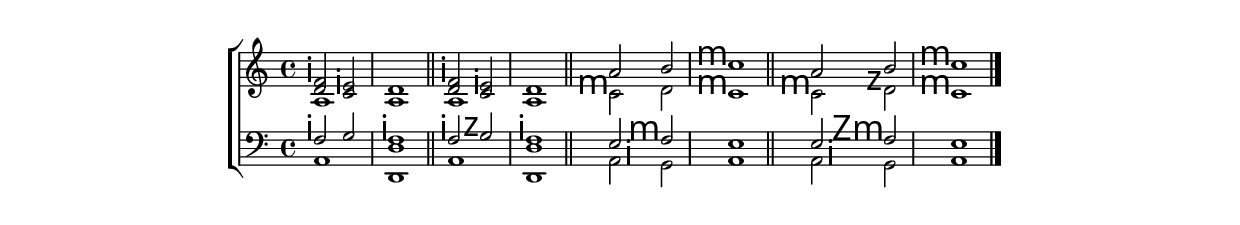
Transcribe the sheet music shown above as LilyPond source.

\version "2.24.1"
\include "tuning.ily"
\include "layout.ily"

%% Content 1
XS = \relative c'' { <fisM, d>2 <e cisM> d1      }
XA = \relative c'' { a,1                 a       }
XT = \relative c'  { fisM,2     g        fisM1   }
XB = \relative c   { a1                  <d d,>1 }

%% Content 2
YS = \relative c'' { <fisM, d>2 <e cisM> d1      }
YA = \relative c'' { a,1                 a       }
YT = \relative c'  { fisM,2     \oS gS   fisM1   }
YB = \relative c   { a1                  <d d,>1 }

%% Content 3
ZS = \relative c'' { a2   b    cP1 }
ZA = \relative c'' { cP,2 d    cP1 }
ZT = \relative c'  { e,2  fP   e1  }
ZB = \relative c   { a2   gisM a1  }

%% Content 4
AS = \relative c'' { a2   b      cP1 }
AA = \relative c'' { cP,2 \oS dS cP1 }
AT = \relative c'  { e,2  fPS    e1  }
AB = \relative c   { a2   gisM   a1  }

%% MIDI 1
\book {
  \bookOutputSuffix "1"
  \score {
    <<
      \new Staff \with {midiInstrument = #"oboe"} << \XS >>
      \new Staff \with {midiInstrument = #"oboe"} << \XA >>
      \new Staff \with {midiInstrument = #"oboe"} << \XT >>
      \new Staff \with {midiInstrument = #"oboe"} << \XB >>
    >>
    \midi { \tempo 4 = 60 }
  }
}

%% MIDI 2
\book {
  \bookOutputSuffix "2"
  \score {
    <<
      \new Staff \with {midiInstrument = #"oboe"} << \YS >>
      \new Staff \with {midiInstrument = #"oboe"} << \YA >>
      \new Staff \with {midiInstrument = #"oboe"} << \YT >>
      \new Staff \with {midiInstrument = #"oboe"} << \YB >>
    >>
    \midi { \tempo 4 = 60 }
  }
}

%% MIDI 3
\book {
  \bookOutputSuffix "3"
  \score {
    <<
      \new Staff \with {midiInstrument = #"oboe"} << \ZS >>
      \new Staff \with {midiInstrument = #"oboe"} << \ZA >>
      \new Staff \with {midiInstrument = #"oboe"} << \ZT >>
      \new Staff \with {midiInstrument = #"oboe"} << \ZB >>
    >>
    \midi { \tempo 4 = 60 }
  }
}

%% MIDI 4
\book {
  \bookOutputSuffix "4"
  \score {
    <<
      \new Staff \with {midiInstrument = #"oboe"} << \AS >>
      \new Staff \with {midiInstrument = #"oboe"} << \AA >>
      \new Staff \with {midiInstrument = #"oboe"} << \AT >>
      \new Staff \with {midiInstrument = #"oboe"} << \AB >>
    >>
    \midi { \tempo 4 = 60 }
  }
}

%% Control the PDF output.
%% PDF (the just one, with HE accidentals)
\score {
  \new ChoirStaff
  <<
    \new Staff << {
      << \XS \\ \XA >> \bar "||"
      << \YS \\ \YA >> \bar "||"
      << \ZS \\ \ZA >> \bar "||"
      << \AS \\ \AA >> \bar "|." } >>
    \new Staff << \clef "bass" {
      << \XT \\ \XB >> \bar "||"
      << \YT \\ \YB >> \bar "||"
      << \ZT \\ \ZB >> \bar "||"
      << \AT \\ \AB >> \bar "|."} >>
  >>
  \layout{}
}
